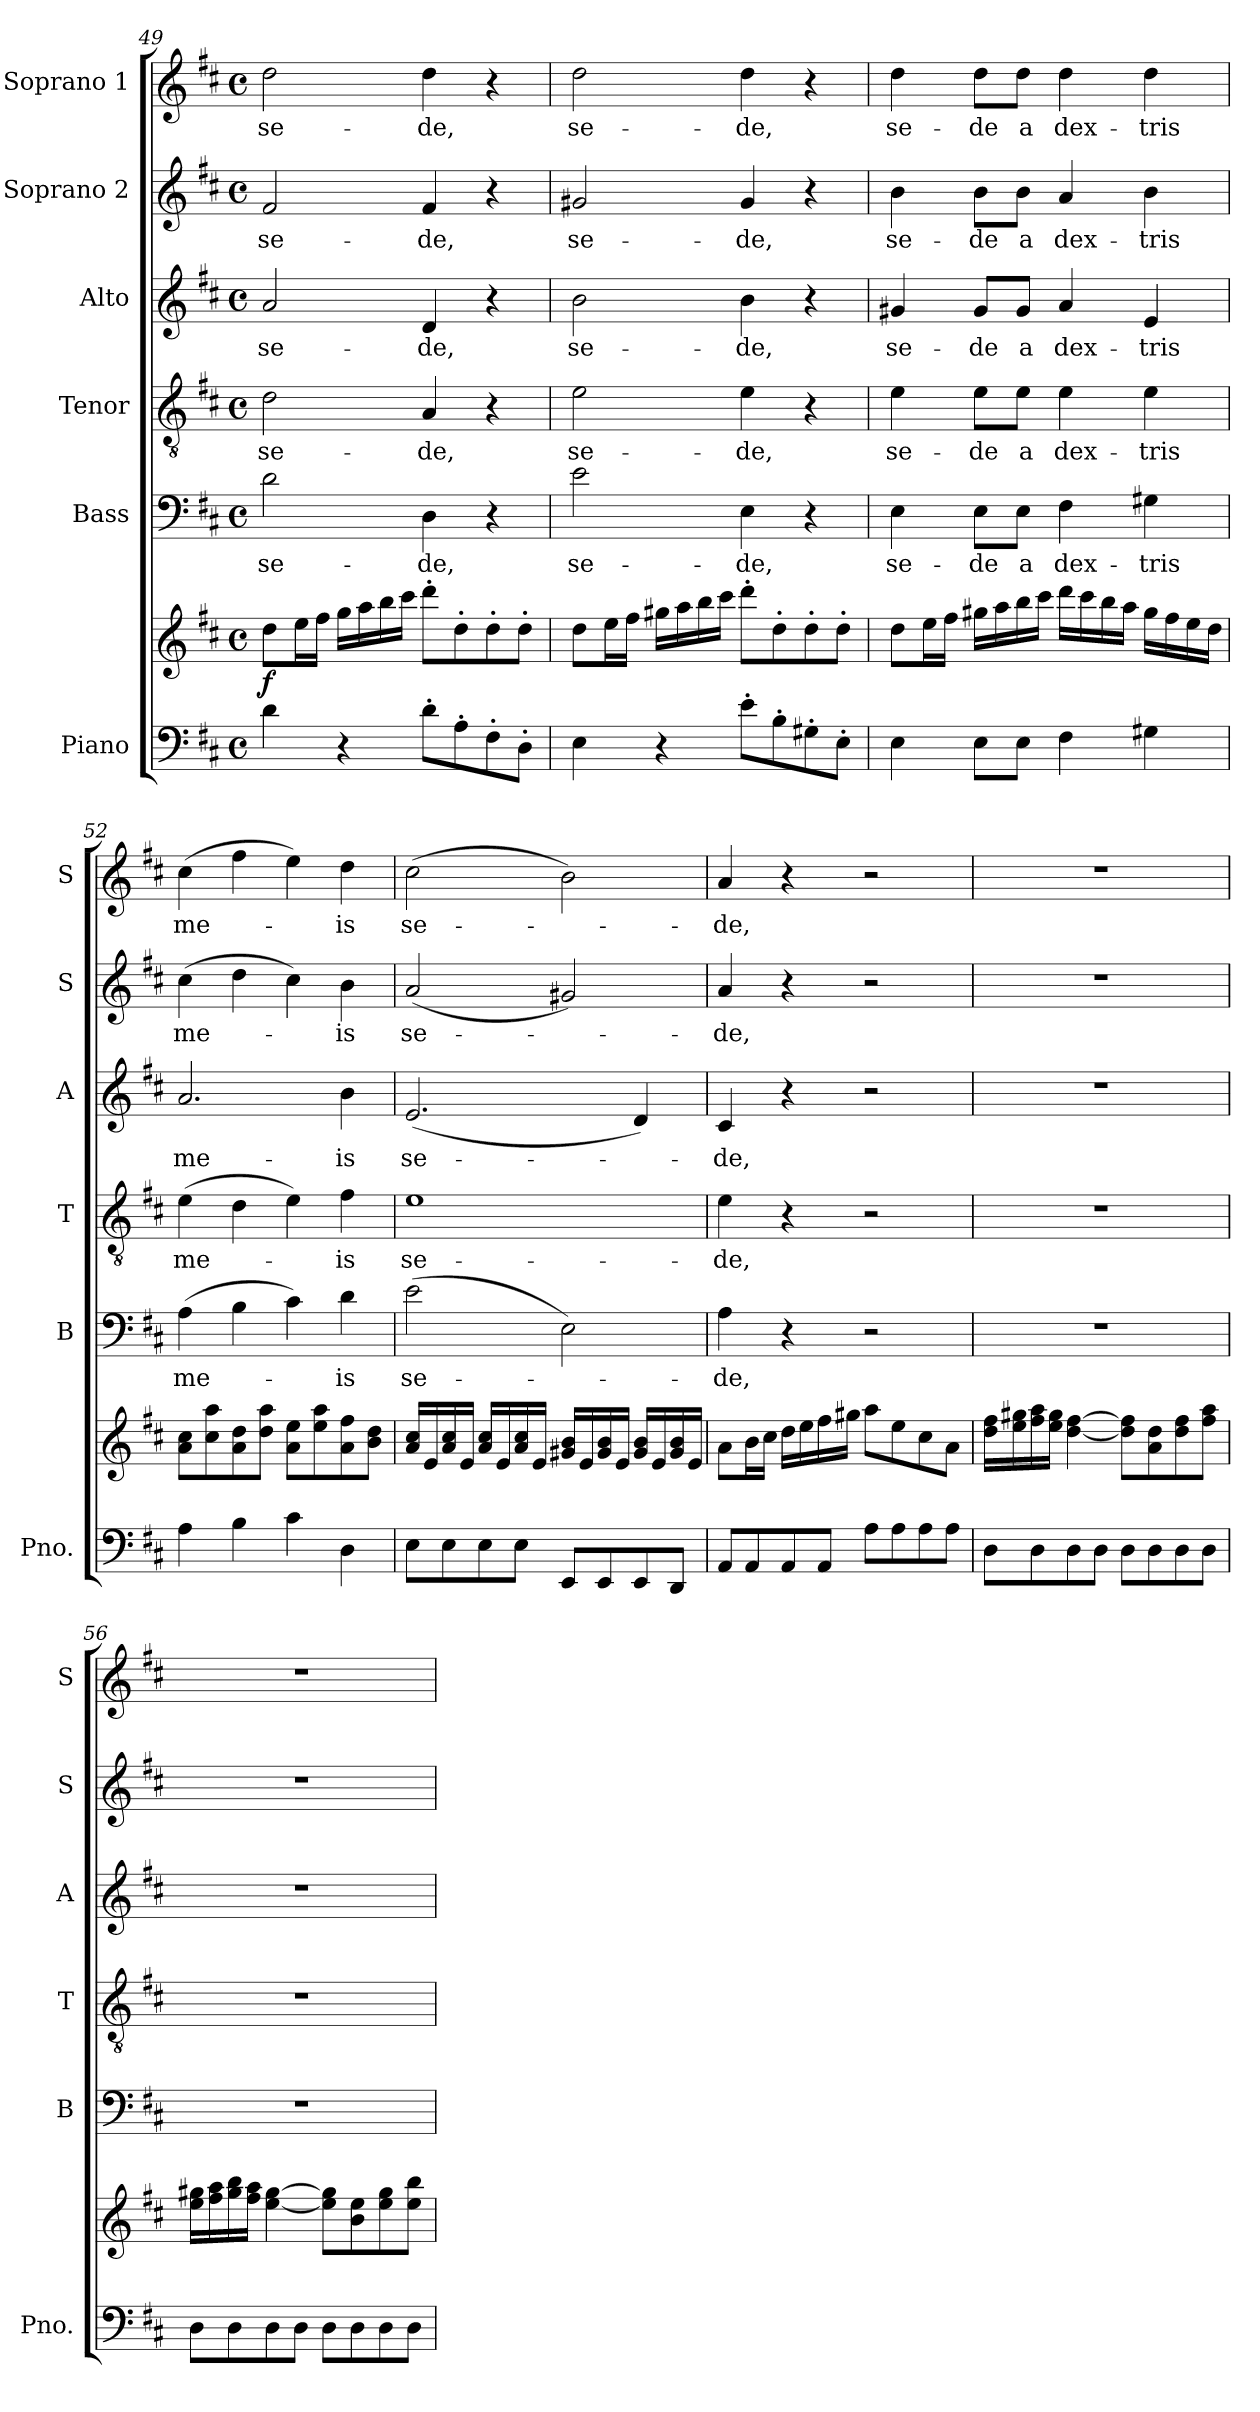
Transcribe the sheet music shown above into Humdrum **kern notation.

**kern	**kern	**dynam	**kern	**text	**kern	**text	**kern	**text	**kern	**text	**kern	**text
*part6	*part6	*part6	*part5	*part5	*part4	*part4	*part3	*part3	*part2	*part2	*part1	*part1
*staff7	*staff6	*staff6/7	*staff5	*staff5	*staff4	*staff4	*staff3	*staff3	*staff2	*staff2	*staff1	*staff1
*I"Piano	*	*	*I"Bass	*	*I"Tenor	*	*I"Alto	*	*I"Soprano 2	*	*I"Soprano 1	*
*I'Pno.	*	*	*I'B	*	*I'T	*	*I'A	*	*I'S	*	*I'S	*
*clefF4	*clefG2	*	*clefF4	*	*clefGv2	*	*clefG2	*	*clefG2	*	*clefG2	*
*k[f#c#]	*k[f#c#]	*	*k[f#c#]	*	*k[f#c#]	*	*k[f#c#]	*	*k[f#c#]	*	*k[f#c#]	*
*D:	*D:	*	*D:	*	*D:	*	*D:	*	*D:	*	*D:	*
*M4/4	*M4/4	*	*M4/4	*	*M4/4	*	*M4/4	*	*M4/4	*	*M4/4	*
*met(c)	*met(c)	*	*met(c)	*	*met(c)	*	*met(c)	*	*met(c)	*	*met(c)	*
=49	=49	=49	=49	=49	=49	=49	=49	=49	=49	=49	=49	=49
!	!	!LO:DY:b	!	!LO:LY:b	!	!LO:LY:b	!	!LO:LY:b	!	!LO:LY:b	!	!LO:LY:b
4d\	8dd\L	f	2d\	se-	2d\	se-	2a/	se-	2f#/	se-	2dd\	se-
.	16ee\L	.	.	.	.	.	.	.	.	.	.	.
.	16ff#\JJ	.	.	.	.	.	.	.	.	.	.	.
4r	16gg\LL	.	.	.	.	.	.	.	.	.	.	.
.	16aa\	.	.	.	.	.	.	.	.	.	.	.
.	16bb\	.	.	.	.	.	.	.	.	.	.	.
.	16ccc#\JJ	.	.	.	.	.	.	.	.	.	.	.
!	!	!	!	!LO:LY:b	!	!LO:LY:b	!	!LO:LY:b	!	!LO:LY:b	!	!LO:LY:b
8d'>\L	8ddd'>\L	.	4D\	-de,	4A/	-de,	4d/	-de,	4f#/	-de,	4dd\	-de,
8A'>\	8dd'>\	.	.	.	.	.	.	.	.	.	.	.
8F#'>\	8dd'>\	.	4r	.	4r	.	4r	.	4r	.	4r	.
8D'>\J	8dd'>\J	.	.	.	.	.	.	.	.	.	.	.
=50	=50	=50	=50	=50	=50	=50	=50	=50	=50	=50	=50	=50
!	!	!	!	!LO:LY:b	!	!LO:LY:b	!	!LO:LY:b	!	!LO:LY:b	!	!LO:LY:b
4E\	8dd\L	.	2e\	se-	2e\	se-	2b\	se-	2g#X/	se-	2dd\	se-
.	16ee\L	.	.	.	.	.	.	.	.	.	.	.
.	16ff#\JJ	.	.	.	.	.	.	.	.	.	.	.
4r	16gg#X\LL	.	.	.	.	.	.	.	.	.	.	.
.	16aa\	.	.	.	.	.	.	.	.	.	.	.
.	16bb\	.	.	.	.	.	.	.	.	.	.	.
.	16ccc#\JJ	.	.	.	.	.	.	.	.	.	.	.
!	!	!	!	!LO:LY:b	!	!LO:LY:b	!	!LO:LY:b	!	!LO:LY:b	!	!LO:LY:b
8e'>\L	8ddd'>\L	.	4E\	-de,	4e\	-de,	4b\	-de,	4g#/	-de,	4dd\	-de,
8B'>\	8dd'>\	.	.	.	.	.	.	.	.	.	.	.
8G#X'>\	8dd'>\	.	4r	.	4r	.	4r	.	4r	.	4r	.
8E'>\J	8dd'>\J	.	.	.	.	.	.	.	.	.	.	.
!!LO:PB:g=z
=51	=51	=51	=51	=51	=51	=51	=51	=51	=51	=51	=51	=51
!	!	!	!	!LO:LY:b	!	!LO:LY:b	!	!LO:LY:b	!	!LO:LY:b	!	!LO:LY:b
4E\	8dd\L	.	4E\	se-	4e\	se-	4g#X/	se-	4b\	se-	4dd\	se-
.	16ee\L	.	.	.	.	.	.	.	.	.	.	.
.	16ff#\JJ	.	.	.	.	.	.	.	.	.	.	.
!	!	!	!	!LO:LY:b	!	!LO:LY:b	!	!LO:LY:b	!	!LO:LY:b	!	!LO:LY:b
8E\L	16gg#X\LL	.	8E\L	-de	8e\L	-de	8g#/L	-de	8b\L	-de	8dd\L	-de
.	16aa\	.	.	.	.	.	.	.	.	.	.	.
!	!	!	!	!LO:LY:b	!	!LO:LY:b	!	!LO:LY:b	!	!LO:LY:b	!	!LO:LY:b
8E\J	16bb\	.	8E\J	a	8e\J	a	8g#/J	a	8b\J	a	8dd\J	a
.	16ccc#\JJ	.	.	.	.	.	.	.	.	.	.	.
!	!	!	!	!LO:LY:b	!	!LO:LY:b	!	!LO:LY:b	!	!LO:LY:b	!	!LO:LY:b
4F#\	16ddd\LL	.	4F#\	dex-	4e\	dex-	4a/	dex-	4a/	dex-	4dd\	dex-
.	16ccc#\	.	.	.	.	.	.	.	.	.	.	.
.	16bb\	.	.	.	.	.	.	.	.	.	.	.
.	16aa\JJ	.	.	.	.	.	.	.	.	.	.	.
!	!	!	!	!LO:LY:b	!	!LO:LY:b	!	!LO:LY:b	!	!LO:LY:b	!	!LO:LY:b
4G#X\	16gg#\LL	.	4G#X\	-tris	4e\	-tris	4e/	-tris	4b\	-tris	4dd\	-tris
.	16ff#\	.	.	.	.	.	.	.	.	.	.	.
.	16ee\	.	.	.	.	.	.	.	.	.	.	.
.	16dd\JJ	.	.	.	.	.	.	.	.	.	.	.
=52	=52	=52	=52	=52	=52	=52	=52	=52	=52	=52	=52	=52
!	!	!	!	!LO:LY:b	!	!LO:LY:b	!	!LO:LY:b	!	!LO:LY:b	!	!LO:LY:b
4A\	8a\ 8cc#\L	.	(4A\	me-	(4e\	me-	2.a/	me-	(4cc#\	me-	(4cc#\	me-
.	8cc#\ 8aa\	.	.	.	.	.	.	.	.	.	.	.
4B\	8a\ 8dd\	.	4B\	.	4d\	.	.	.	4dd\	.	4ff#\	.
.	8dd\ 8aa\J	.	.	.	.	.	.	.	.	.	.	.
4c#\	8a\ 8ee\L	.	4c#\)	.	4e\)	.	.	.	4cc#\)	.	4ee\)	.
.	8ee\ 8aa\	.	.	.	.	.	.	.	.	.	.	.
!	!	!	!	!LO:LY:b	!	!LO:LY:b	!	!LO:LY:b	!	!LO:LY:b	!	!LO:LY:b
4D\	8a\ 8ff#\	.	4d\	-is	4f#\	-is	4b\	-is	4b\	-is	4dd\	-is
.	8b\ 8dd\J	.	.	.	.	.	.	.	.	.	.	.
=53	=53	=53	=53	=53	=53	=53	=53	=53	=53	=53	=53	=53
!	!	!	!	!LO:LY:b	!	!LO:LY:b	!	!LO:LY:b	!	!LO:LY:b	!	!LO:LY:b
8E\L	16a/ 16cc#/LL	.	(2e\	se-	1e	se-	(<2.e/	se-	(<2a/	se-	(2cc#\	se-
.	16e/	.	.	.	.	.	.	.	.	.	.	.
8E\	16a/ 16cc#/	.	.	.	.	.	.	.	.	.	.	.
.	16e/JJ	.	.	.	.	.	.	.	.	.	.	.
8E\	16a/ 16cc#/LL	.	.	.	.	.	.	.	.	.	.	.
.	16e/	.	.	.	.	.	.	.	.	.	.	.
8E\J	16a/ 16cc#/	.	.	.	.	.	.	.	.	.	.	.
.	16e/JJ	.	.	.	.	.	.	.	.	.	.	.
8EE/L	16g#X/ 16b/LL	.	2E\)	.	.	.	.	.	2g#X/)	.	2b\)	.
.	16e/	.	.	.	.	.	.	.	.	.	.	.
8EE/	16g#/ 16b/	.	.	.	.	.	.	.	.	.	.	.
.	16e/JJ	.	.	.	.	.	.	.	.	.	.	.
8EE/	16g#/ 16b/LL	.	.	.	.	.	4d/)	.	.	.	.	.
.	16e/	.	.	.	.	.	.	.	.	.	.	.
8DD/J	16g#/ 16b/	.	.	.	.	.	.	.	.	.	.	.
.	16e/JJ	.	.	.	.	.	.	.	.	.	.	.
!!LO:LB:g=z
=54	=54	=54	=54	=54	=54	=54	=54	=54	=54	=54	=54	=54
!	!	!	!	!LO:LY:b	!	!LO:LY:b	!	!LO:LY:b	!	!LO:LY:b	!	!LO:LY:b
8AA/L	8a\L	.	4A\	-de,	4e\	-de,	4c#/	-de,	4a/	-de,	4a/	-de,
8AA/	16b\L	.	.	.	.	.	.	.	.	.	.	.
.	16cc#\JJ	.	.	.	.	.	.	.	.	.	.	.
8AA/	16dd\LL	.	4r	.	4r	.	4r	.	4r	.	4r	.
.	16ee\	.	.	.	.	.	.	.	.	.	.	.
8AA/J	16ff#\	.	.	.	.	.	.	.	.	.	.	.
.	16gg#X\JJ	.	.	.	.	.	.	.	.	.	.	.
8A\L	8aa\L	.	2r	.	2r	.	2r	.	2r	.	2r	.
8A\	8ee\	.	.	.	.	.	.	.	.	.	.	.
8A\	8cc#\	.	.	.	.	.	.	.	.	.	.	.
8A\J	8a\J	.	.	.	.	.	.	.	.	.	.	.
=55	=55	=55	=55	=55	=55	=55	=55	=55	=55	=55	=55	=55
8D\L	16dd\ 16ff#\LL	.	1r	.	1r	.	1r	.	1r	.	1r	.
.	16ee\ 16gg#X\	.	.	.	.	.	.	.	.	.	.	.
8D\	16ff#\ 16aa\	.	.	.	.	.	.	.	.	.	.	.
.	16ee\ 16gg#\JJ	.	.	.	.	.	.	.	.	.	.	.
8D\	[4dd\ [4ff#\	.	.	.	.	.	.	.	.	.	.	.
8D\J	.	.	.	.	.	.	.	.	.	.	.	.
8D\L	8dd\] 8ff#\]L	.	.	.	.	.	.	.	.	.	.	.
8D\	8a\ 8dd\	.	.	.	.	.	.	.	.	.	.	.
8D\	8dd\ 8ff#\	.	.	.	.	.	.	.	.	.	.	.
8D\J	8ff#\ 8aa\J	.	.	.	.	.	.	.	.	.	.	.
=56	=56	=56	=56	=56	=56	=56	=56	=56	=56	=56	=56	=56
8D\L	16ee\ 16gg#X\LL	.	1r	.	1r	.	1r	.	1r	.	1r	.
.	16ff#\ 16aa\	.	.	.	.	.	.	.	.	.	.	.
8D\	16gg#\ 16bb\	.	.	.	.	.	.	.	.	.	.	.
.	16ff#\ 16aa\JJ	.	.	.	.	.	.	.	.	.	.	.
8D\	[4ee\ [4gg#\	.	.	.	.	.	.	.	.	.	.	.
8D\J	.	.	.	.	.	.	.	.	.	.	.	.
8D\L	8ee\] 8gg#\]L	.	.	.	.	.	.	.	.	.	.	.
8D\	8b\ 8ee\	.	.	.	.	.	.	.	.	.	.	.
8D\	8ee\ 8gg#\	.	.	.	.	.	.	.	.	.	.	.
8D\J	8ee\ 8bb\J	.	.	.	.	.	.	.	.	.	.	.
=	=	=	=	=	=	=	=	=	=	=	=	=
*-	*-	*-	*-	*-	*-	*-	*-	*-	*-	*-	*-	*-
